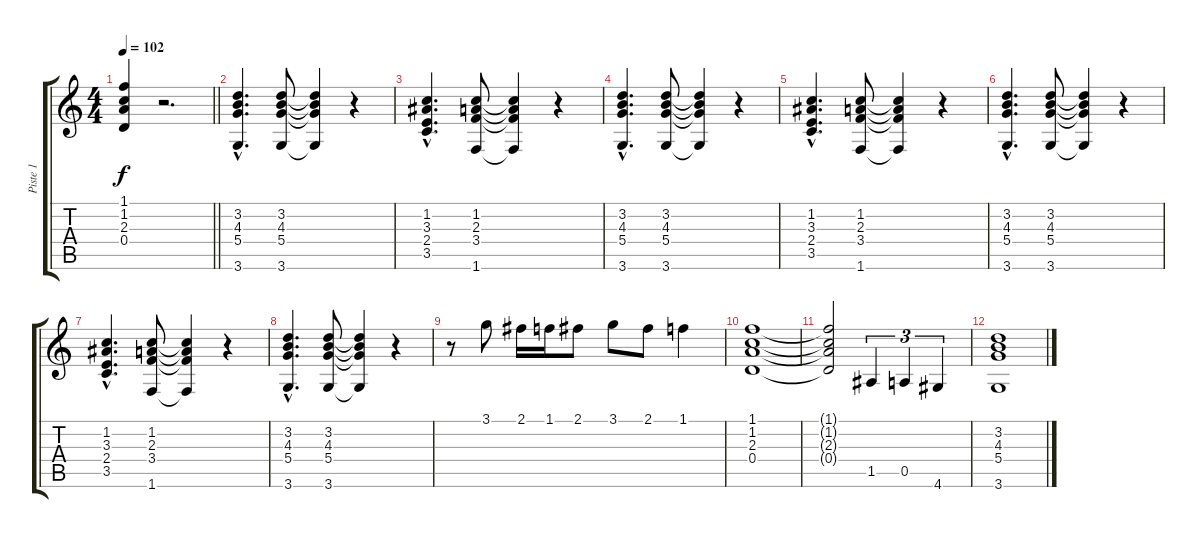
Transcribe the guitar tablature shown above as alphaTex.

\track ("Piste 1" "Piste 1") {instrument acousticguitarnylon}
\staff {score tabs}
\tuning (E4 B3 G3 D3 A2 E2) {hide}
\ts (4 4)
\tempo 102
\clef g2
\barLineRight lightlight
\ks c
(1.1 1.2 2.3 0.4).4{dy f} r.2{d} |
(3.2{hac} 4.3{hac} 5.4{hac} 3.6{hac}).4{d} (3.2 4.3 5.4 3.6).8 (3.2{t} 4.3{t} 5.4{t} 3.6{t}).4 r.4 |
(1.2{hac} 3.3{hac} 2.4{hac} 3.5{hac}).4{d} (1.2 2.3 3.4 1.6).8 (1.2{t} 2.3{t} 3.4{t} 1.6{t}).4 r.4 |
(3.2{hac} 4.3{hac} 5.4{hac} 3.6{hac}).4{d} (3.2 4.3 5.4 3.6).8 (3.2{t} 4.3{t} 5.4{t} 3.6{t}).4 r.4 |
(1.2{hac} 3.3{hac} 2.4{hac} 3.5{hac}).4{d} (1.2 2.3 3.4 1.6).8 (1.2{t} 2.3{t} 3.4{t} 1.6{t}).4 r.4 |
(3.2{hac} 4.3{hac} 5.4{hac} 3.6{hac}).4{d} (3.2 4.3 5.4 3.6).8 (3.2{t} 4.3{t} 5.4{t} 3.6{t}).4 r.4 |
(1.2{hac} 3.3{hac} 2.4{hac} 3.5{hac}).4{d} (1.2 2.3 3.4 1.6).8 (1.2{t} 2.3{t} 3.4{t} 1.6{t}).4 r.4 |
(3.2{hac} 4.3{hac} 5.4{hac} 3.6{hac}).4{d} (3.2 4.3 5.4 3.6).8 (3.2{t} 4.3{t} 5.4{t} 3.6{t}).4 r.4 |
r.8 3.1.8 2.1.16 1.1.16 2.1.8 3.1.8 2.1.8 1.1.4 |
(1.1 1.2 2.3 0.4).1 |
(1.1{t} 1.2{t} 2.3{t} 0.4{t}).2 1.5.4{tu (3 2)} 0.5.4{tu (3 2)} 4.6.4{tu (3 2)} |
(3.2 4.3 5.4 3.6).1
